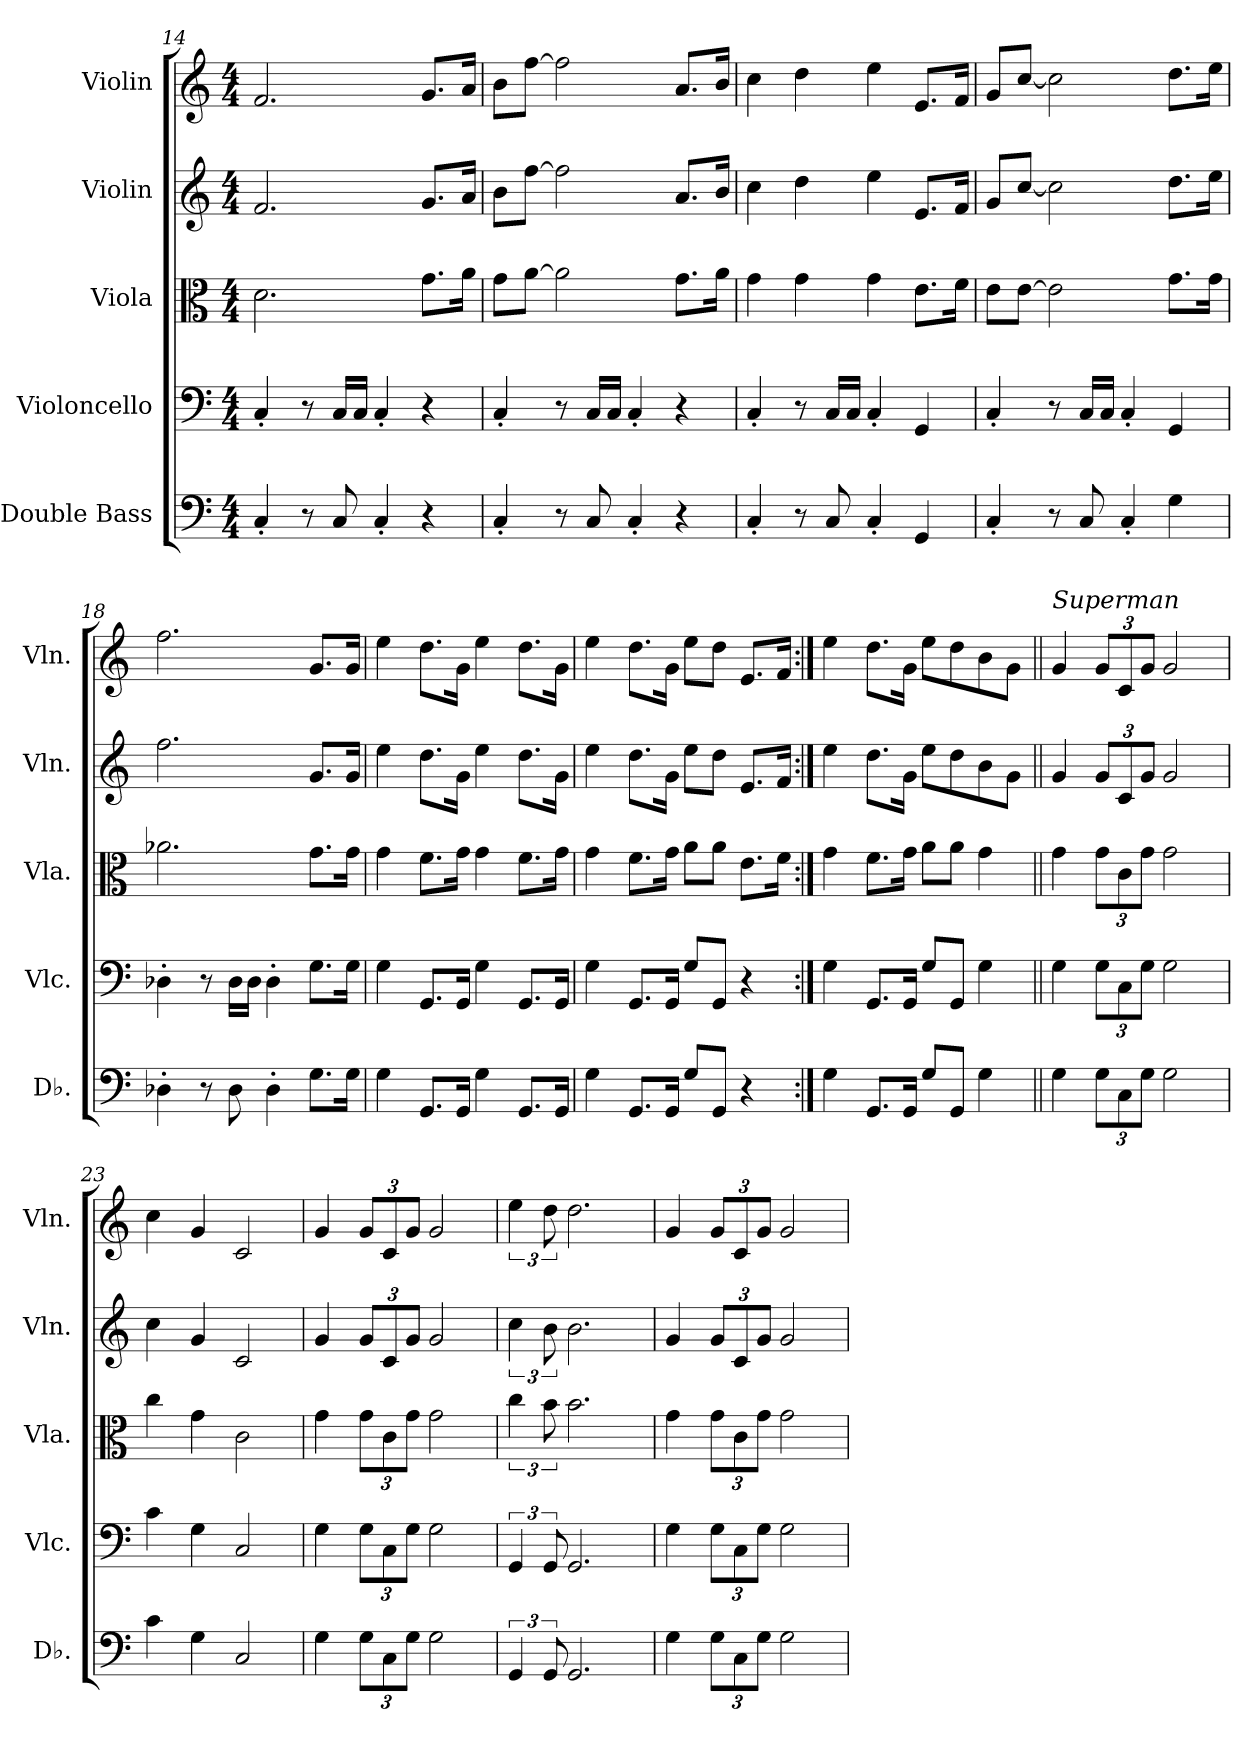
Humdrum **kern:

**kern	**kern	**kern	**kern	**kern
*part5	*part4	*part3	*part2	*part1
*staff5	*staff4	*staff3	*staff2	*staff1
*I"Double Bass	*I"Violoncello	*I"Viola	*I"Violin	*I"Violin
*I'Db.	*I'Vlc.	*I'Vla.	*I'Vln.	*I'Vln.
*clefF4	*clefF4	*clefC3	*clefG2	*clefG2
*ITrd7c12	*	*	*	*
*k[]	*k[]	*k[]	*k[]	*k[]
*M4/4	*M4/4	*M4/4	*M4/4	*M4/4
=14	=14	=14	=14	=14
4CC'/	4C'/	2.d\	2.f/	2.f/
8r	8r	.	.	.
8CC/	16C/LL	.	.	.
.	16C/JJ	.	.	.
4CC'/	4C'/	.	.	.
4r	4r	8.g\L	8.g/L	8.g/L
.	.	16a\Jk	16a/Jk	16a/Jk
=15	=15	=15	=15	=15
4CC'/	4C'/	8g\L	8b\L	8b\L
.	.	[8a\J	[8ff\J	[8ff\J
8r	8r	2a\]	2ff\]	2ff\]
8CC/	16C/LL	.	.	.
.	16C/JJ	.	.	.
4CC'/	4C'/	.	.	.
4r	4r	8.g\L	8.a/L	8.a/L
.	.	16a\Jk	16b/Jk	16b/Jk
!!LO:LB:g=z
=16	=16	=16	=16	=16
4CC'/	4C'/	4g\	4cc\	4cc\
8r	8r	4g\	4dd\	4dd\
8CC/	16C/LL	.	.	.
.	16C/JJ	.	.	.
4CC'/	4C'/	4g\	4ee\	4ee\
4GGG/	4GG/	8.e\L	8.e/L	8.e/L
.	.	16f\Jk	16f/Jk	16f/Jk
=17	=17	=17	=17	=17
4CC'/	4C'/	8e\L	8g/L	8g/L
.	.	[8e\J	[8cc/J	[8cc/J
8r	8r	2e\]	2cc\]	2cc\]
8CC/	16C/LL	.	.	.
.	16C/JJ	.	.	.
4CC'/	4C'/	.	.	.
4GG\	4GG/	8.g\L	8.dd\L	8.dd\L
.	.	16g\Jk	16ee\Jk	16ee\Jk
=18	=18	=18	=18	=18
4DD-X'\	4D-X'\	2.a-X\	2.ff\	2.ff\
8r	8r	.	.	.
8DD-\	16D-\LL	.	.	.
.	16D-\JJ	.	.	.
4DD-'\	4D-'\	.	.	.
8.GG\L	8.G\L	8.g\L	8.g/L	8.g/L
16GG\Jk	16G\Jk	16g\Jk	16g/Jk	16g/Jk
=19	=19	=19	=19	=19
4GG\	4G\	4g\	4ee\	4ee\
8.GGG/L	8.GG/L	8.f\L	8.dd\L	8.dd\L
16GGG/Jk	16GG/Jk	16g\Jk	16g\Jk	16g\Jk
4GG\	4G\	4g\	4ee\	4ee\
8.GGG/L	8.GG/L	8.f\L	8.dd\L	8.dd\L
16GGG/Jk	16GG/Jk	16g\Jk	16g\Jk	16g\Jk
!!LO:PB:g=z
=20	=20	=20	=20	=20
4GG\	4G\	4g\	4ee\	4ee\
8.GGG/L	8.GG/L	8.f\L	8.dd\L	8.dd\L
16GGG/Jk	16GG/Jk	16g\Jk	16g\Jk	16g\Jk
8GG/L	8G/L	8a\L	8ee\L	8ee\L
8GGG/J	8GG/J	8a\J	8dd\J	8dd\J
4r	4r	8.e\L	8.e/L	8.e/L
.	.	16f\Jk	16f/Jk	16f/Jk
=21:|!	=21:|!	=21:|!	=21:|!	=21:|!
4GG\	4G\	4g\	4ee\	4ee\
8.GGG/L	8.GG/L	8.f\L	8.dd\L	8.dd\L
16GGG/Jk	16GG/Jk	16g\Jk	16g\Jk	16g\Jk
8GG/L	8G/L	8a\L	8ee\L	8ee\L
8GGG/J	8GG/J	8a\J	8dd\	8dd\
4GG\	4G\	4g\	8b\	8b\
.	.	.	8g\J	8g\J
=22||	=22||	=22||	=22||	=22||
!	!	!	!	!LO:TX:a:i:t=Superman
4GG\	4G\	4g\	4g/	4g/
*Xbrackettup	*Xbrackettup	*Xbrackettup	*Xbrackettup	*Xbrackettup
12GG\L	12G\L	12g\L	12g/L	12g/L
12CC\	12C\	12c\	12c/	12c/
12GG\J	12G\J	12g\J	12g/J	12g/J
2GG\	2G\	2g\	2g/	2g/
=23	=23	=23	=23	=23
4C\	4c\	4cc\	4cc\	4cc\
4GG\	4G\	4g\	4g/	4g/
2CC/	2C/	2c\	2c/	2c/
=24	=24	=24	=24	=24
4GG\	4G\	4g\	4g/	4g/
12GG\L	12G\L	12g\L	12g/L	12g/L
12CC\	12C\	12c\	12c/	12c/
12GG\J	12G\J	12g\J	12g/J	12g/J
2GG\	2G\	2g\	2g/	2g/
!!LO:LB:g=z
=25	=25	=25	=25	=25
*brackettup	*brackettup	*brackettup	*brackettup	*brackettup
6GGG/	6GG/	6cc\	6cc\	6ee\
12GGG/	12GG/	12b\	12b\	12dd\
2.GGG/	2.GG/	2.b\	2.b\	2.dd\
=26	=26	=26	=26	=26
4GG\	4G\	4g\	4g/	4g/
*Xbrackettup	*Xbrackettup	*Xbrackettup	*Xbrackettup	*Xbrackettup
12GG\L	12G\L	12g\L	12g/L	12g/L
12CC\	12C\	12c\	12c/	12c/
12GG\J	12G\J	12g\J	12g/J	12g/J
2GG\	2G\	2g\	2g/	2g/
=	=	=	=	=
*-	*-	*-	*-	*-
